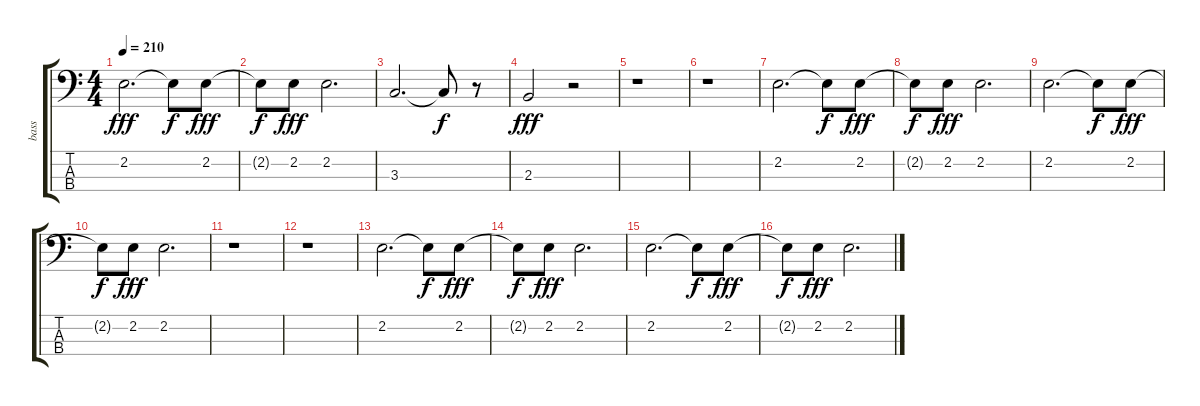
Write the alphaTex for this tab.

\track ("bass" "bass") {instrument acousticbass}
\staff {score tabs}
\tuning (G2 D2 A1 E1) {hide}
\ts (4 4)
\tempo 210
\clef f4
\ks c
2.2.2{d dy fff} 2.2{t}.8{dy f} 2.2.8{dy fff} |
2.2{t}.8{dy f} 2.2.8{dy fff} 2.2.2{d} |
3.3.2{d} 3.3{t}.8{dy f} r.8 |
2.3.2{dy fff} r.2 |
r.1 |
r.1 |
2.2.2{d} 2.2{t}.8{dy f} 2.2.8{dy fff} |
2.2{t}.8{dy f} 2.2.8{dy fff} 2.2.2{d} |
2.2.2{d} 2.2{t}.8{dy f} 2.2.8{dy fff} |
2.2{t}.8{dy f} 2.2.8{dy fff} 2.2.2{d} |
r.1 |
r.1 |
2.2.2{d} 2.2{t}.8{dy f} 2.2.8{dy fff} |
2.2{t}.8{dy f} 2.2.8{dy fff} 2.2.2{d} |
2.2.2{d} 2.2{t}.8{dy f} 2.2.8{dy fff} |
2.2{t}.8{dy f} 2.2.8{dy fff} 2.2.2{d}
